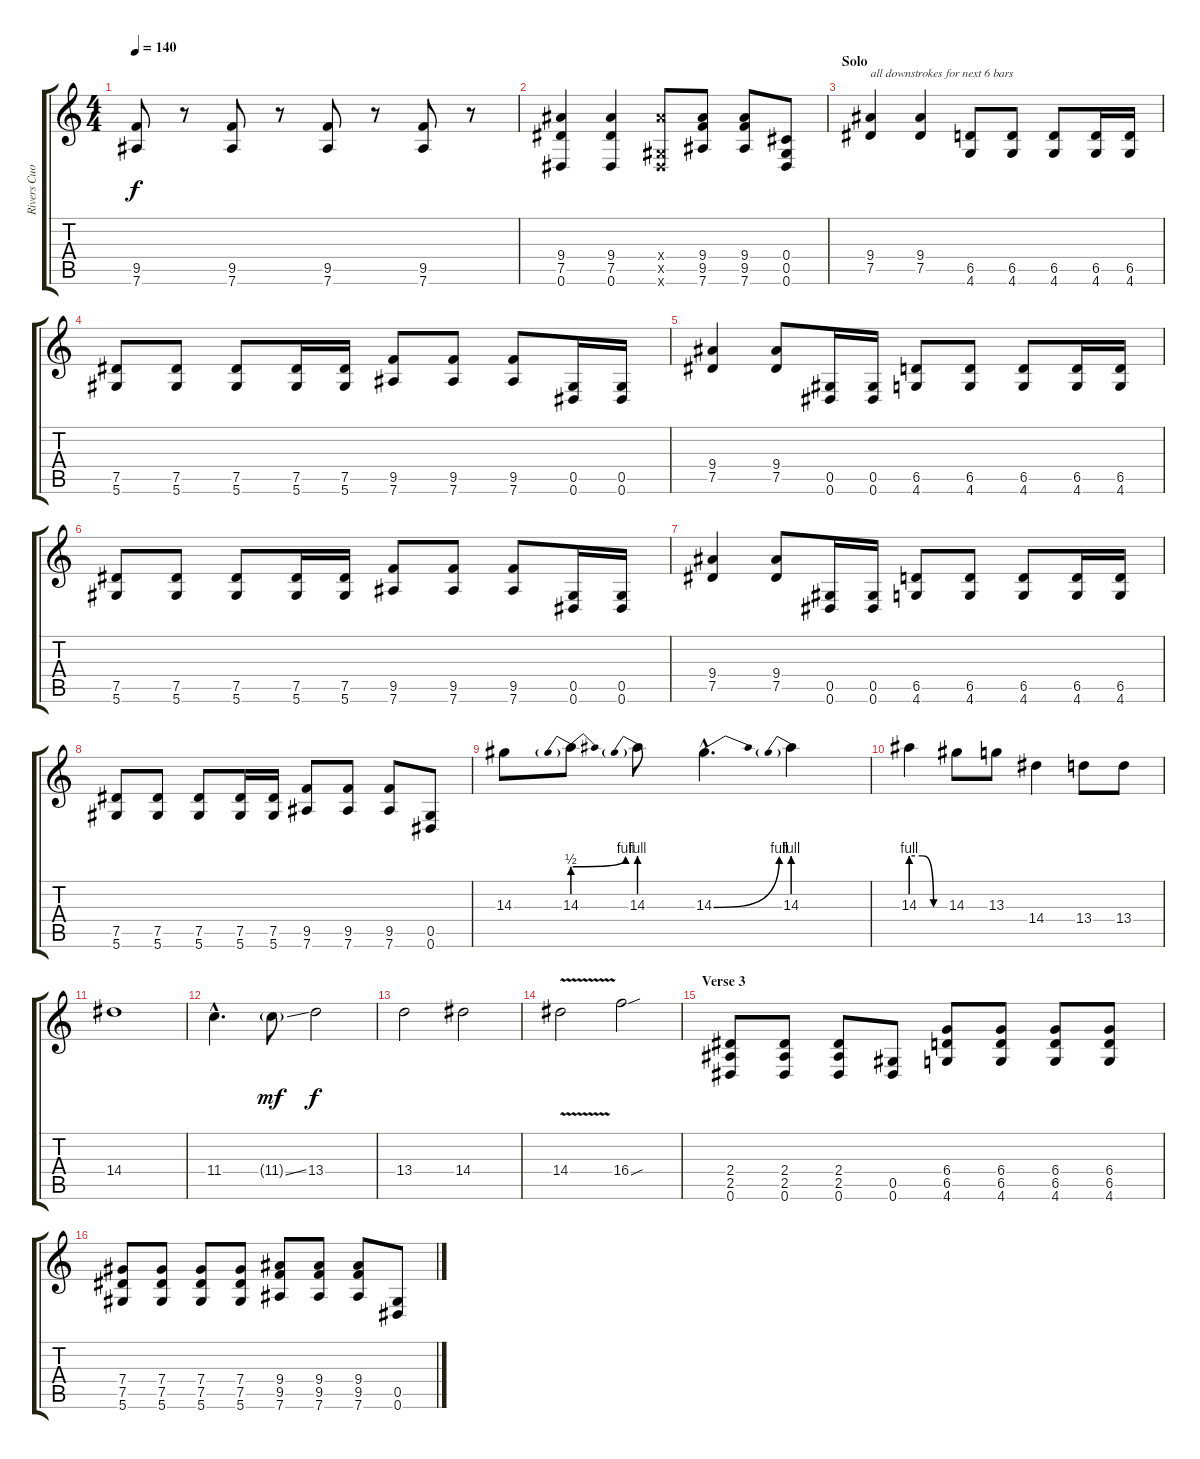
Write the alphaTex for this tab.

\track ("Rivers Cuomo - Guitar" "Rivers Cuo") {instrument distortionguitar}
\staff {score tabs}
\tuning (Eb4 Bb3 Gb3 Db3 Ab2 Eb2) {hide}
\ts (4 4)
\tempo 140
\clef g2
\ks c
(9.5 7.6).8{dy f} r.8 (9.5 7.6).8 r.8 (9.5 7.6).8 r.8 (9.5 7.6).8 r.8 |
(9.4 7.5 0.6).4 (9.4 7.5 0.6).4 (9.4{x} 0.5{x} 0.6{x}).8 (9.4 9.5 7.6).8 (9.4 9.5 7.6).8 (0.4 0.5 0.6).8 |
\section ("" "Solo")
(9.4 7.5).4{txt "all downstrokes for next 6 bars"} (9.4 7.5).4 (6.5 4.6).8 (6.5 4.6).8 (6.5 4.6).8 (6.5 4.6).16 (6.5 4.6).16 |
(7.5 5.6).8 (7.5 5.6).8 (7.5 5.6).8 (7.5 5.6).16 (7.5 5.6).16 (9.5 7.6).8 (9.5 7.6).8 (9.5 7.6).8 (0.5 0.6).16 (0.5 0.6).16 |
(9.4 7.5).4 (9.4 7.5).8 (0.5 0.6).16 (0.5 0.6).16 (6.5 4.6).8 (6.5 4.6).8 (6.5 4.6).8 (6.5 4.6).16 (6.5 4.6).16 |
(7.5 5.6).8 (7.5 5.6).8 (7.5 5.6).8 (7.5 5.6).16 (7.5 5.6).16 (9.5 7.6).8 (9.5 7.6).8 (9.5 7.6).8 (0.5 0.6).16 (0.5 0.6).16 |
(9.4 7.5).4 (9.4 7.5).8 (0.5 0.6).16 (0.5 0.6).16 (6.5 4.6).8 (6.5 4.6).8 (6.5 4.6).8 (6.5 4.6).16 (6.5 4.6).16 |
(7.5 5.6).8 (7.5 5.6).8 (7.5 5.6).8 (7.5 5.6).16 (7.5 5.6).16 (9.5 7.6).8 (9.5 7.6).8 (9.5 7.6).8 (0.5 0.6).8 |
14.3.8 14.3{be (prebendbend 0 2 60 4)}.8 14.3{be (prebend 0 4 60 4)}.8 14.3{be (bend 0 0 60 4) hac}.4{d} 14.3{be (prebend 0 4 60 4)}.4 |
14.3{be (custom 0 4 20 4 40 0 60 0)}.4 14.3.8 13.3.8 14.4.4 13.4.8 13.4.8 |
14.4.1 |
11.4{hac}.4{d} 11.4{ss g}.8{dy mf} 13.4.2{dy f} |
13.4.2 14.4.2 |
14.4{v}.2 16.4{sou}.2 |
\section ("" "Verse 3")
(2.4 2.5 0.6).8 (2.4 2.5 0.6).8 (2.4 2.5 0.6).8 (0.5 0.6).8 (6.4 6.5 4.6).8 (6.4 6.5 4.6).8 (6.4 6.5 4.6).8 (6.4 6.5 4.6).8 |
(7.4 7.5 5.6).8 (7.4 7.5 5.6).8 (7.4 7.5 5.6).8 (7.4 7.5 5.6).8 (9.4 9.5 7.6).8 (9.4 9.5 7.6).8 (9.4 9.5 7.6).8 (0.5 0.6).8
